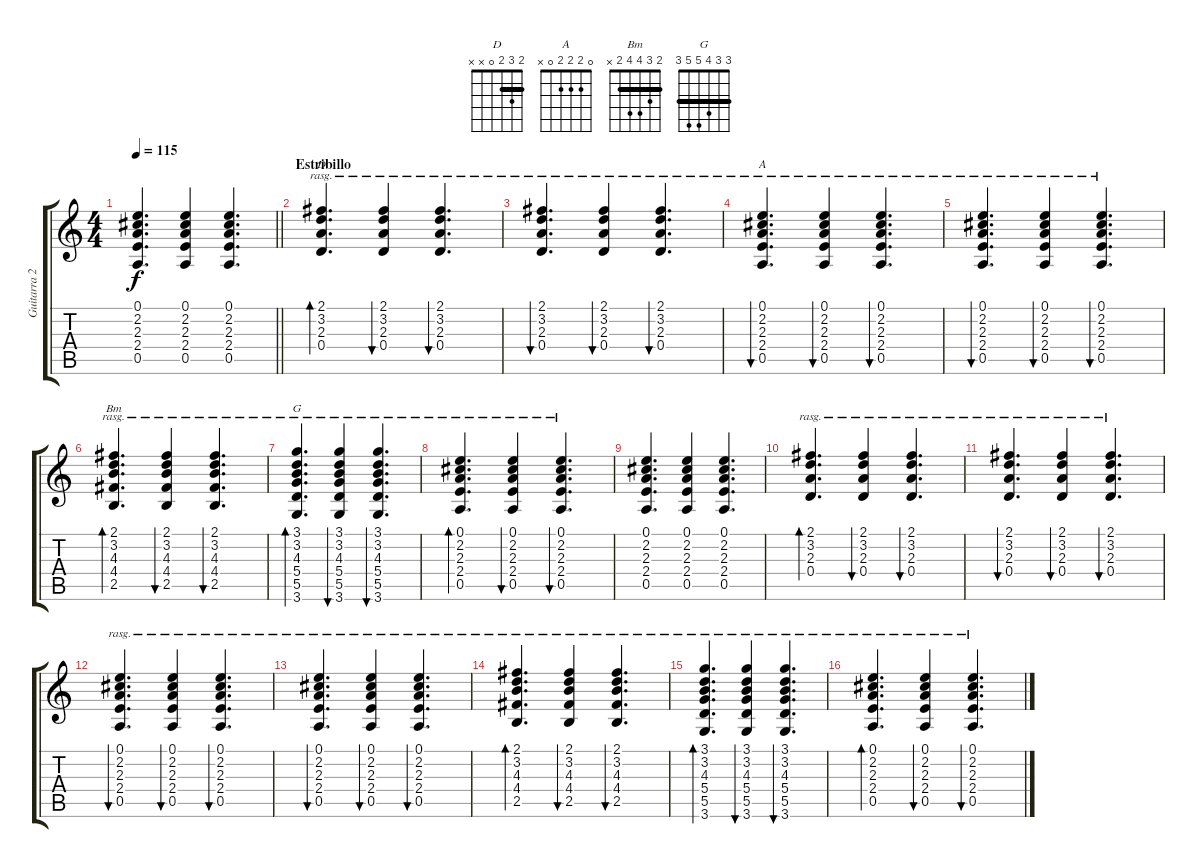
\track ("Guitarra 2" "Guitarra 2") {instrument acousticguitarsteel}
\staff {score tabs}
\tuning (E4 B3 G3 D3 A2 E2) {hide}
\chord ("D" 2 3 2 0 x x) {barre 2}
\chord ("A" 0 2 2 2 0 x)
\chord ("Bm" 2 3 4 4 2 x) {barre 2}
\chord ("G" 3 3 4 5 5 3) {barre 3}
\ts (4 4)
\tempo 115
\clef g2
\barLineRight lightlight
\ks c
(0.1 2.2 2.3 2.4 0.5).4{d dy f} (0.1 2.2 2.3 2.4 0.5).4 (0.1 2.2 2.3 2.4 0.5).4{d} |
\section ("" "Estribillo")
(2.1 3.2 2.3 0.4).4{d bd 240 ch "D" rasg ii} (2.1 3.2 2.3 0.4).4{bu 120 rasg ii} (2.1 3.2 2.3 0.4).4{d bu 120 rasg ii} |
(2.1 3.2 2.3 0.4).4{d bu 120 rasg ii} (2.1 3.2 2.3 0.4).4{bu 120 rasg ii} (2.1 3.2 2.3 0.4).4{d bu 120 rasg ii} |
(0.1 2.2 2.3 2.4 0.5).4{d bu 240 ch "A" rasg ii} (0.1 2.2 2.3 2.4 0.5).4{bu 120 rasg ii} (0.1 2.2 2.3 2.4 0.5).4{d bu 120 rasg ii} |
(0.1 2.2 2.3 2.4 0.5).4{d bu 120 rasg ii} (0.1 2.2 2.3 2.4 0.5).4{bu 120 rasg ii} (0.1 2.2 2.3 2.4 0.5).4{d bu 120 rasg ii} |
(2.1 3.2 4.3 4.4 2.5).4{d bd 240 ch "Bm" rasg ii} (2.1 3.2 4.3 4.4 2.5).4{bu 120 rasg ii} (2.1 3.2 4.3 4.4 2.5).4{d bu 120 rasg ii} |
(3.1 3.2 4.3 5.4 5.5 3.6).4{d bd 120 ch "G" rasg ii} (3.1 3.2 4.3 5.4 5.5 3.6).4{bu 120 rasg ii} (3.1 3.2 4.3 5.4 5.5 3.6).4{d bu 120 rasg ii} |
(0.1 2.2 2.3 2.4 0.5).4{d bd 120 rasg ii} (0.1 2.2 2.3 2.4 0.5).4{bu 120 rasg ii} (0.1 2.2 2.3 2.4 0.5).4{d bu 120 rasg ii} |
(0.1 2.2 2.3 2.4 0.5).4{d} (0.1 2.2 2.3 2.4 0.5).4 (0.1 2.2 2.3 2.4 0.5).4{d} |
(2.1 3.2 2.3 0.4).4{d bd 240 rasg ii} (2.1 3.2 2.3 0.4).4{bu 120 rasg ii} (2.1 3.2 2.3 0.4).4{d bu 120 rasg ii} |
(2.1 3.2 2.3 0.4).4{d bu 120 rasg ii} (2.1 3.2 2.3 0.4).4{bu 120 rasg ii} (2.1 3.2 2.3 0.4).4{d bu 120 rasg ii} |
(0.1 2.2 2.3 2.4 0.5).4{d bu 240 rasg ii} (0.1 2.2 2.3 2.4 0.5).4{bu 120 rasg ii} (0.1 2.2 2.3 2.4 0.5).4{d bu 120 rasg ii} |
(0.1 2.2 2.3 2.4 0.5).4{d bu 120 rasg ii} (0.1 2.2 2.3 2.4 0.5).4{bu 120 rasg ii} (0.1 2.2 2.3 2.4 0.5).4{d bu 120 rasg ii} |
(2.1 3.2 4.3 4.4 2.5).4{d bd 240 rasg ii} (2.1 3.2 4.3 4.4 2.5).4{bu 120 rasg ii} (2.1 3.2 4.3 4.4 2.5).4{d bu 120 rasg ii} |
(3.1 3.2 4.3 5.4 5.5 3.6).4{d bd 120 rasg ii} (3.1 3.2 4.3 5.4 5.5 3.6).4{bu 120 rasg ii} (3.1 3.2 4.3 5.4 5.5 3.6).4{d bu 120 rasg ii} |
(0.1 2.2 2.3 2.4 0.5).4{d bd 120 rasg ii} (0.1 2.2 2.3 2.4 0.5).4{bu 120 rasg ii} (0.1 2.2 2.3 2.4 0.5).4{d bu 120 rasg ii}
